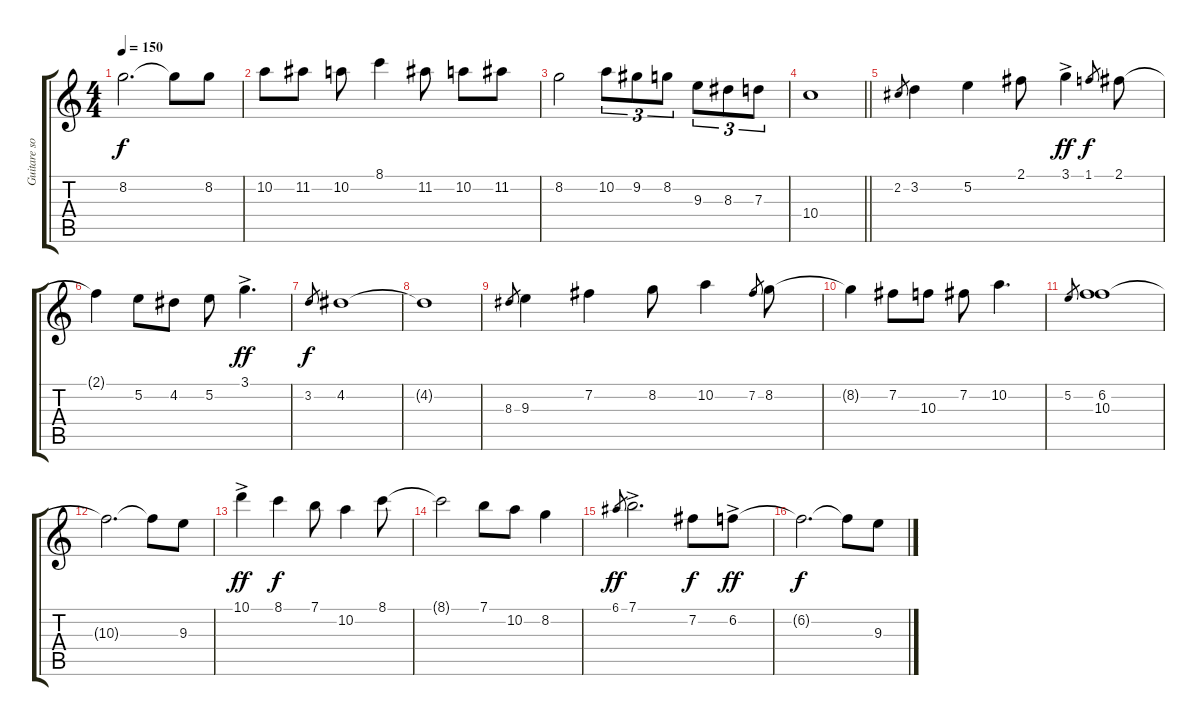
\track ("Guitare solo" "Guitare so") {instrument acousticguitarnylon}
\staff {score tabs}
\tuning (E4 B3 G3 D3 A2 E2) {hide}
\ts (4 4)
\tempo 150
\clef g2
\ks c
8.2{t}.2{d dy f} 8.2{t}.8 8.2.8 |
10.2.8 11.2.8 10.2.8 8.1.4 11.2.8 10.2.8 11.2.8 |
8.2.2 10.2.8{tu (3 2)} 9.2.8{tu (3 2)} 8.2.8{tu (3 2)} 9.3.8{tu (3 2)} 8.3.8{tu (3 2)} 7.3.8{tu (3 2)} |
\barLineRight lightlight
10.4.1 |
2.2.8{gr} 3.2.4 5.2.4 2.1.8 3.1{ac}.4{dy ff} 1.1.8{gr dy f} 2.1.8 |
2.1{t}.4 5.2.8 4.2.8 5.2.8 3.1{ac}.4{d dy ff} |
3.2.8{gr dy f} 4.2.1 |
4.2{t}.1 |
8.3.8{gr} 9.3.4 7.2.4 8.2.8 10.2.4 7.2.8{gr} 8.2.8 |
8.2{t}.4 7.2.8 10.3.8 7.2.8 10.2.4{d} |
5.2.8{gr} (6.2 10.3).1 |
10.3{t}.2{d} 10.3{t}.8 9.3.8 |
10.1{ac}.4{dy ff} 8.1.4{dy f} 7.1.8 10.2.4 8.1.8 |
8.1{t}.2 7.1.8 10.2.8 8.2.4 |
6.1.8{gr dy ff} 7.1{ac}.2{d} 7.2.8{dy f} 6.2{ac}.8{dy ff} |
6.2{t}.2{d dy f} 6.2{t}.8 9.3.8
